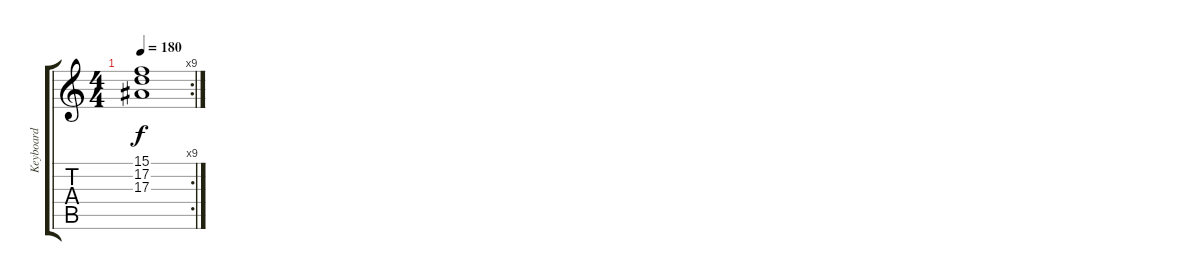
\track ("Keyboard" "Keyboard") {instrument lead2sawtooth}
\staff {score tabs}
\tuning (D4 A3 F3 C3 G2 C2) {hide}
\rc 9
\ts (4 4)
\tempo 180
\clef g2
\ks c
(15.1 17.2 17.3).1{dy f}
